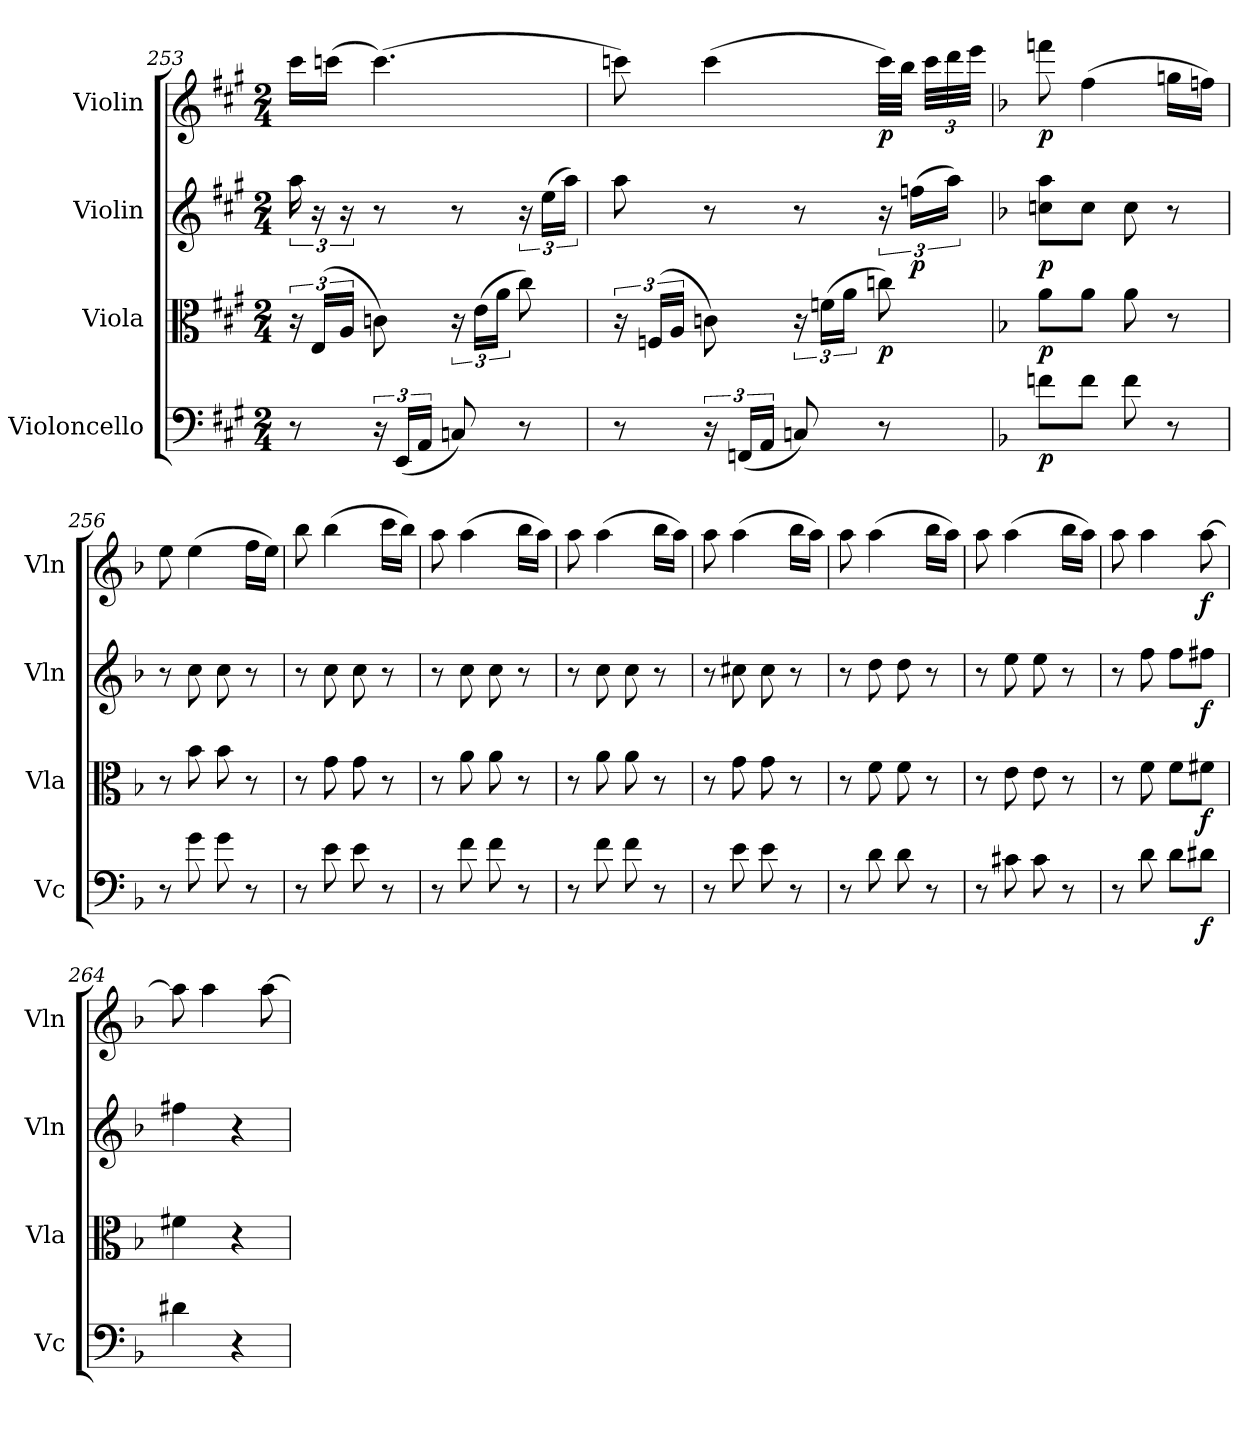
**kern	**dynam	**kern	**dynam	**kern	**dynam	**kern	**dynam
*part4	*part4	*part3	*part3	*part2	*part2	*part1	*part1
*staff4	*staff4	*staff3	*staff3	*staff2	*staff2	*staff1	*staff1
*I"Violoncello	*	*I"Viola	*	*I"Violin	*	*I"Violin	*
*I'Vc	*	*I'Vla	*	*I'Vln	*	*I'Vln	*
*clefF4	*	*clefC3	*	*clefG2	*	*clefG2	*
*k[f#c#g#]	*	*k[f#c#g#]	*	*k[f#c#g#]	*	*k[f#c#g#]	*
*M2/4	*	*M2/4	*	*M2/4	*	*M2/4	*
=253	=253	=253	=253	=253	=253	=253	=253
8r	.	24r	.	24aa\	.	16ccc#\LL	.
.	.	(24E/LL	.	24r	.	.	.
.	.	.	.	.	.	(16cccn\JJ	.
.	.	24A/JJ	.	24r	.	.	.
24r	.	8cn\)	.	8r	.	(4.ccc\)	.
(24EE/LL	.	.	.	.	.	.	.
24AA/JJ	.	.	.	.	.	.	.
8Cn/)	.	24r	.	8r	.	.	.
.	.	(24e\LL	.	.	.	.	.
.	.	24a\JJ	.	.	.	.	.
8r	.	8cc#\)	.	24r	.	.	.
.	.	.	.	(24ee\LL	.	.	.
.	.	.	.	24aa\JJ)	.	.	.
=254	=254	=254	=254	=254	=254	=254	=254
8r	.	24r	.	8aa\	.	8cccn\)	.
.	.	(24Fn/LL	.	.	.	.	.
.	.	24A/JJ	.	.	.	.	.
24r	.	8cn\)	.	8r	.	(4ccc\	.
(24FFn/LL	.	.	.	.	.	.	.
24AA/JJ	.	.	.	.	.	.	.
8Cn/)	.	24r	.	8r	.	.	.
.	.	(24fn\LL	.	.	.	.	.
.	.	24a\JJ	.	.	.	.	.
8r	.	8ccn\)	p	24r	.	32ccc\LLL)	p
.	.	.	.	.	.	32bb\JJJ	.
.	.	.	.	(24ffn\LL	p	.	.
.	.	.	.	.	.	48ccc\LLL	.
.	.	.	.	24aa\JJ)	.	48ddd\	.
.	.	.	.	.	.	48eee\JJJ	.
=255	=255	=255	=255	=255	=255	=255	=255
*k[b-]	*	*k[b-]	*	*k[b-]	*	*k[b-]	*
8fn\L	p	8a\L	p	8ccn\ 8aa\L	p	8fffn\	p
8f\J	.	8a\J	.	8cc\J	.	(4ff\	.
8f\	.	8a\	.	8cc\	.	.	.
8r	.	8r	.	8r	.	16ggn\LL	.
.	.	.	.	.	.	16ffn\JJ)	.
=256	=256	=256	=256	=256	=256	=256	=256
8r	.	8r	.	8r	.	8ee\	.
8g\	.	8b-\	.	8cc\	.	(4ee\	.
8g\	.	8b-\	.	8cc\	.	.	.
8r	.	8r	.	8r	.	16ff\LL	.
.	.	.	.	.	.	16ee\JJ)	.
=257	=257	=257	=257	=257	=257	=257	=257
8r	.	8r	.	8r	.	8bb-\	.
8e\	.	8g\	.	8cc\	.	(4bb-\	.
8e\	.	8g\	.	8cc\	.	.	.
8r	.	8r	.	8r	.	16ccc\LL	.
.	.	.	.	.	.	16bb-\JJ)	.
=258	=258	=258	=258	=258	=258	=258	=258
8r	.	8r	.	8r	.	8aa\	.
8f\	.	8a\	.	8cc\	.	(4aa\	.
8f\	.	8a\	.	8cc\	.	.	.
8r	.	8r	.	8r	.	16bb-\LL	.
.	.	.	.	.	.	16aa\JJ)	.
=259	=259	=259	=259	=259	=259	=259	=259
8r	.	8r	.	8r	.	8aa\	.
8f\	.	8a\	.	8cc\	.	(4aa\	.
8f\	.	8a\	.	8cc\	.	.	.
8r	.	8r	.	8r	.	16bb-\LL	.
.	.	.	.	.	.	16aa\JJ)	.
=260	=260	=260	=260	=260	=260	=260	=260
8r	.	8r	.	8r	.	8aa\	.
8e\	.	8g\	.	8cc#X\	.	(4aa\	.
8e\	.	8g\	.	8cc#\	.	.	.
8r	.	8r	.	8r	.	16bb-\LL	.
.	.	.	.	.	.	16aa\JJ)	.
=261	=261	=261	=261	=261	=261	=261	=261
8r	.	8r	.	8r	.	8aa\	.
8d\	.	8f\	.	8dd\	.	(4aa\	.
8d\	.	8f\	.	8dd\	.	.	.
8r	.	8r	.	8r	.	16bb-\LL	.
.	.	.	.	.	.	16aa\JJ)	.
=262	=262	=262	=262	=262	=262	=262	=262
8r	.	8r	.	8r	.	8aa\	.
8c#X\	.	8e\	.	8ee\	.	(4aa\	.
8c#\	.	8e\	.	8ee\	.	.	.
8r	.	8r	.	8r	.	16bb-\LL	.
.	.	.	.	.	.	16aa\JJ)	.
=263	=263	=263	=263	=263	=263	=263	=263
8r	.	8r	.	8r	.	8aa\	.
8d\	.	8f\	.	8ff\	.	4aa\	.
8d\L	.	8f\L	.	8ff\L	.	.	.
8d#X\J	f	8f#X\J	f	8ff#X\J	f	[8aa\	f
=264	=264	=264	=264	=264	=264	=264	=264
4d#X\	.	4f#X\	.	4ff#X\	.	8aa\]	.
.	.	.	.	.	.	4aa\	.
4r	.	4r	.	4r	.	.	.
.	.	.	.	.	.	[8aa\	.
=	=	=	=	=	=	=	=
*-	*-	*-	*-	*-	*-	*-	*-
